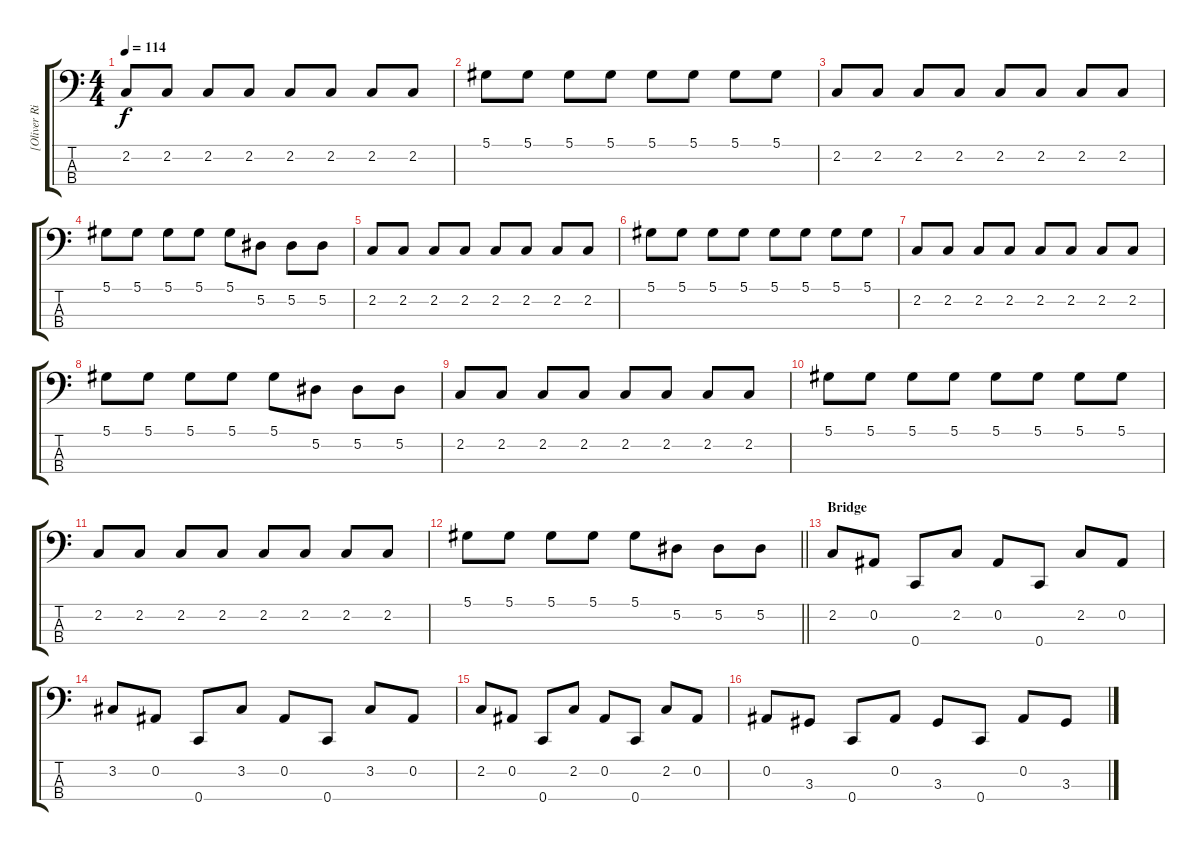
\track ("[Oliver Riedel] ;Bass" "[Oliver Ri") {solo instrument electricbasspick}
\staff {score tabs}
\tuning (Eb2 Bb1 F1 C1) {hide}
\ts (4 4)
\tempo 114
\clef f4
\ks c
2.2.8{dy f} 2.2.8 2.2.8 2.2.8 2.2.8 2.2.8 2.2.8 2.2.8 |
5.1.8 5.1.8 5.1.8 5.1.8 5.1.8 5.1.8 5.1.8 5.1.8 |
2.2.8 2.2.8 2.2.8 2.2.8 2.2.8 2.2.8 2.2.8 2.2.8 |
5.1.8 5.1.8 5.1.8 5.1.8 5.1.8 5.2.8 5.2.8 5.2.8 |
2.2.8 2.2.8 2.2.8 2.2.8 2.2.8 2.2.8 2.2.8 2.2.8 |
5.1.8 5.1.8 5.1.8 5.1.8 5.1.8 5.1.8 5.1.8 5.1.8 |
2.2.8 2.2.8 2.2.8 2.2.8 2.2.8 2.2.8 2.2.8 2.2.8 |
5.1.8 5.1.8 5.1.8 5.1.8 5.1.8 5.2.8 5.2.8 5.2.8 |
2.2.8 2.2.8 2.2.8 2.2.8 2.2.8 2.2.8 2.2.8 2.2.8 |
5.1.8 5.1.8 5.1.8 5.1.8 5.1.8 5.1.8 5.1.8 5.1.8 |
2.2.8 2.2.8 2.2.8 2.2.8 2.2.8 2.2.8 2.2.8 2.2.8 |
\barLineRight lightlight
5.1.8 5.1.8 5.1.8 5.1.8 5.1.8 5.2.8 5.2.8 5.2.8 |
\section ("" "Bridge")
2.2.8 0.2.8 0.4.8 2.2.8 0.2.8 0.4.8 2.2.8 0.2.8 |
3.2.8 0.2.8 0.4.8 3.2.8 0.2.8 0.4.8 3.2.8 0.2.8 |
2.2.8 0.2.8 0.4.8 2.2.8 0.2.8 0.4.8 2.2.8 0.2.8 |
0.2.8 3.3.8 0.4.8 0.2.8 3.3.8 0.4.8 0.2.8 3.3.8
